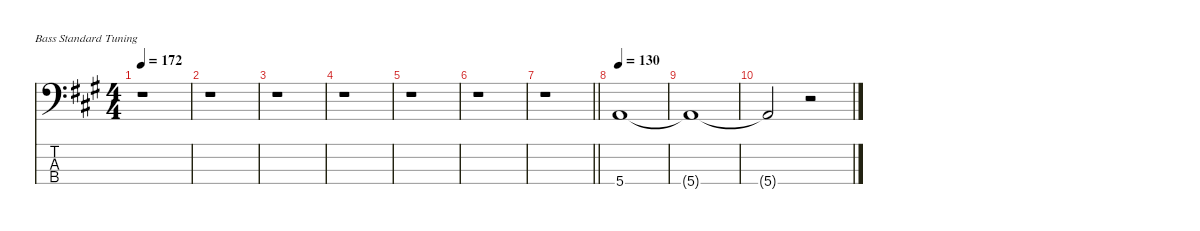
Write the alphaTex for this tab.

\defaultSystemsLayout 4
\hideDynamics
\bracketExtendMode nobrackets
\singleTrackTrackNamePolicy hidden
\multiTrackTrackNamePolicy hidden
\firstSystemTrackNameMode fullname
\firstSystemTrackNameOrientation horizontal
\otherSystemsTrackNameOrientation horizontal
\track ("Bass" "el.bs.") {instrument electricbasspick}
\staff {score tabs}
\tuning (G2 D2 A1 E1)
\ts (4 4)
\tempo 172
\clef f4
\ks a
r.1{dy f beam Down} |
r.1{beam Down} |
r.1{beam Down} |
r.1{beam Down} |
r.1{beam Down} |
r.1{beam Down} |
\barLineRight lightlight
r.1{beam Down} |
\tempo 130
5.4{acc forcenatural}.1{beam Up} |
5.4{t acc forcenatural}.1{beam Up} |
5.4{t acc forcenatural}.2{beam Up} r.2{beam Up}
